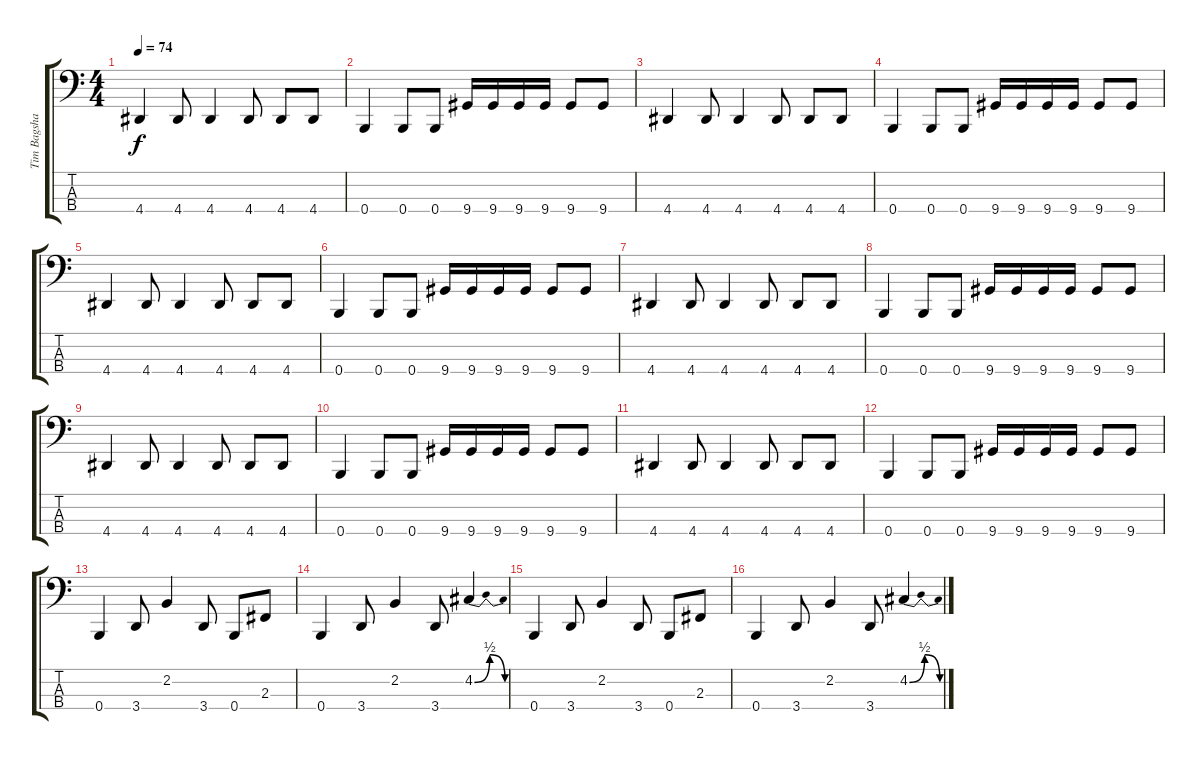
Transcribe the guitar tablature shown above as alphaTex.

\track ("Tim Bagshaw" "Tim Bagsha") {instrument fretlessbass}
\staff {score tabs}
\tuning (D2 A1 E1 B0) {hide}
\ts (4 4)
\tempo 74
\clef f4
\ks c
4.4.4{dy f} 4.4.8 4.4.4 4.4.8 4.4.8 4.4.8 |
0.4.4 0.4.8 0.4.8 9.4.16 9.4.16 9.4.16 9.4.16 9.4.8 9.4.8 |
4.4.4 4.4.8 4.4.4 4.4.8 4.4.8 4.4.8 |
0.4.4 0.4.8 0.4.8 9.4.16 9.4.16 9.4.16 9.4.16 9.4.8 9.4.8 |
4.4.4 4.4.8 4.4.4 4.4.8 4.4.8 4.4.8 |
0.4.4 0.4.8 0.4.8 9.4.16 9.4.16 9.4.16 9.4.16 9.4.8 9.4.8 |
4.4.4 4.4.8 4.4.4 4.4.8 4.4.8 4.4.8 |
0.4.4 0.4.8 0.4.8 9.4.16 9.4.16 9.4.16 9.4.16 9.4.8 9.4.8 |
4.4.4 4.4.8 4.4.4 4.4.8 4.4.8 4.4.8 |
0.4.4 0.4.8 0.4.8 9.4.16 9.4.16 9.4.16 9.4.16 9.4.8 9.4.8 |
4.4.4 4.4.8 4.4.4 4.4.8 4.4.8 4.4.8 |
0.4.4 0.4.8 0.4.8 9.4.16 9.4.16 9.4.16 9.4.16 9.4.8 9.4.8 |
0.4.4 3.4.8 2.2.4 3.4.8 0.4.8 2.3.8 |
0.4.4 3.4.8 2.2.4 3.4.8 4.2{be (bendrelease 0 0 15 2 45 2 60 0)}.4 |
0.4.4 3.4.8 2.2.4 3.4.8 0.4.8 2.3.8 |
0.4.4 3.4.8 2.2.4 3.4.8 4.2{be (bendrelease 0 0 15 2 45 2 60 0)}.4
